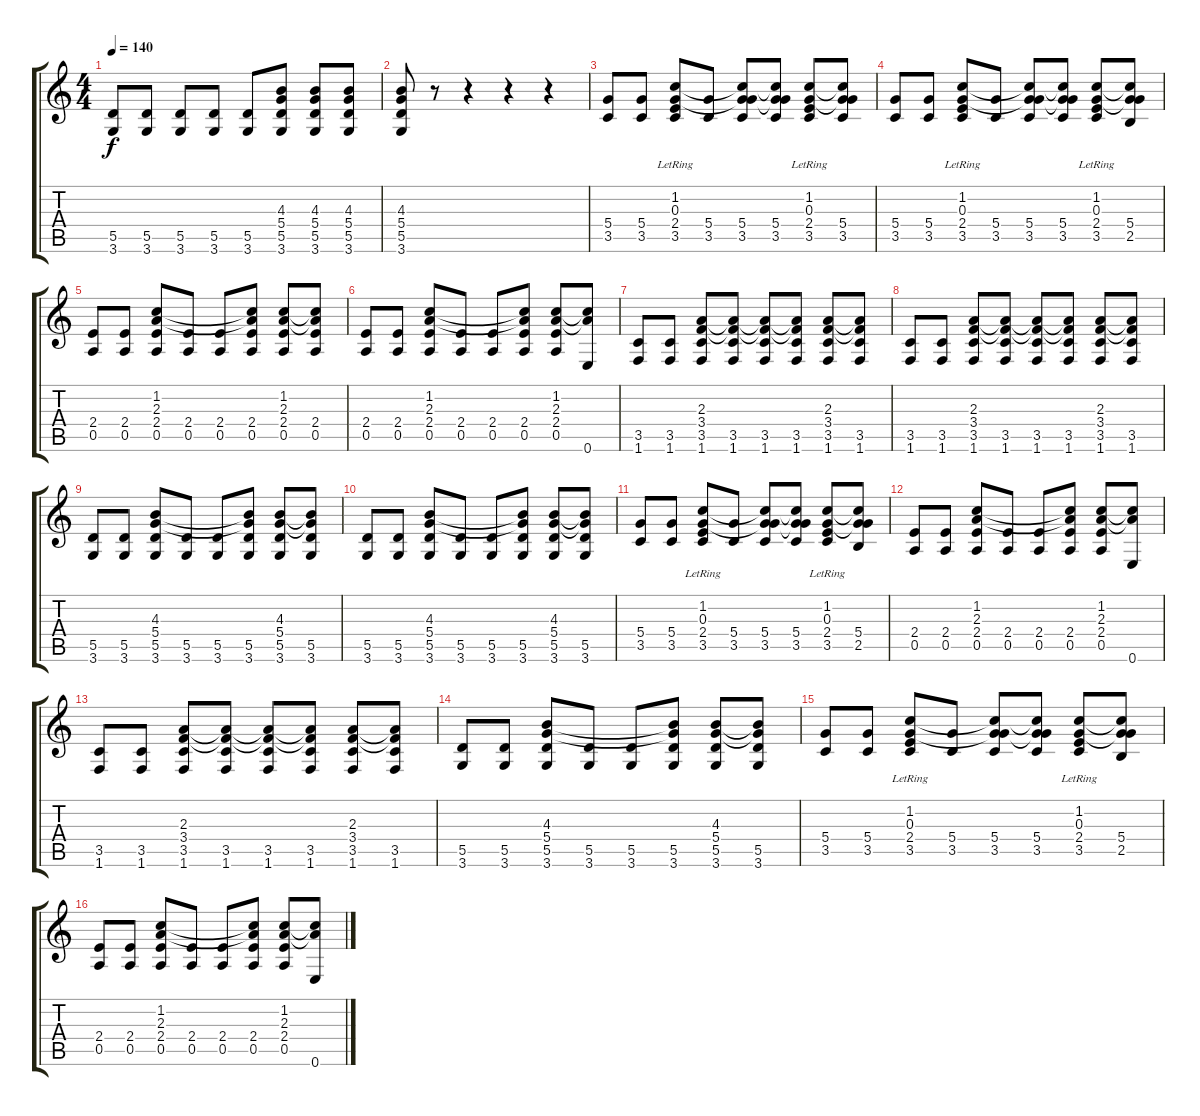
\track "" {instrument electricguitarjazz}
\staff {score tabs}
\tuning (E4 B3 G3 D3 A2 E2) {hide}
\ts (4 4)
\tempo 140
\clef g2
\ks c
(5.5 3.6).8{dy f} (5.5 3.6).8 (5.5 3.6).8 (5.5 3.6).8 (5.5 3.6).8 (4.3 5.4 5.5 3.6).8 (4.3 5.4 5.5 3.6).8 (4.3 5.4 5.5 3.6).8 |
(4.3 5.4 5.5 3.6).8 r.8 r.4 r.4 r.4 |
(5.4 3.5).8 (5.4 3.5).8 (1.2{lr} 0.3{lr} 2.4 3.5).8 (5.4 3.5).8 (1.2{t} 0.3{t} 5.4 3.5).8 (1.2{t} 0.3{t} 5.4 3.5).8 (1.2{lr} 0.3{lr} 2.4 3.5).8 (1.2{t} 0.3{t} 5.4 3.5).8 |
(5.4 3.5).8 (5.4 3.5).8 (1.2{lr} 0.3{lr} 2.4 3.5).8 (5.4 3.5).8 (1.2{t} 0.3{t} 5.4 3.5).8 (1.2{t} 0.3{t} 5.4 3.5).8 (1.2{lr} 0.3{lr} 2.4 3.5).8 (1.2{t} 0.3{t} 5.4 2.5).8 |
(2.4 0.5).8 (2.4 0.5).8 (1.2 2.3 2.4 0.5).8 (2.4 0.5).8 (2.4 0.5).8 (1.2{t} 2.3{t} 2.4 0.5).8 (1.2 2.3 2.4 0.5).8 (1.2{t} 2.3{t} 2.4 0.5).8 |
(2.4 0.5).8 (2.4 0.5).8 (1.2 2.3 2.4 0.5).8 (2.4 0.5).8 (2.4 0.5).8 (1.2{t} 2.3{t} 2.4 0.5).8 (1.2 2.3 2.4 0.5).8 (1.2{t} 2.3{t} 0.6).8 |
(3.5 1.6).8 (3.5 1.6).8 (2.3 3.4 3.5 1.6).8 (2.3{t} 3.4{t} 3.5 1.6).8 (2.3{t} 3.4{t} 3.5 1.6).8 (2.3{t} 3.4{t} 3.5 1.6).8 (2.3 3.4 3.5 1.6).8 (2.3{t} 3.4{t} 3.5 1.6).8 |
(3.5 1.6).8 (3.5 1.6).8 (2.3 3.4 3.5 1.6).8 (2.3{t} 3.4{t} 3.5 1.6).8 (2.3{t} 3.4{t} 3.5 1.6).8 (2.3{t} 3.4{t} 3.5 1.6).8 (2.3 3.4 3.5 1.6).8 (2.3{t} 3.4{t} 3.5 1.6).8 |
(5.5 3.6).8 (5.5 3.6).8 (4.3 5.4 5.5 3.6).8 (5.5 3.6).8 (5.5 3.6).8 (4.3{t} 5.4{t} 5.5 3.6).8 (4.3 5.4 5.5 3.6).8 (4.3{t} 5.4{t} 5.5 3.6).8 |
(5.5 3.6).8 (5.5 3.6).8 (4.3 5.4 5.5 3.6).8 (5.5 3.6).8 (5.5 3.6).8 (4.3{t} 5.4{t} 5.5 3.6).8 (4.3 5.4 5.5 3.6).8 (4.3{t} 5.4{t} 5.5 3.6).8 |
(5.4 3.5).8 (5.4 3.5).8 (1.2{lr} 0.3{lr} 2.4 3.5).8 (5.4 3.5).8 (1.2{t} 0.3{t} 5.4 3.5).8 (1.2{t} 0.3{t} 5.4 3.5).8 (1.2{lr} 0.3{lr} 2.4 3.5).8 (1.2{t} 0.3{t} 5.4 2.5).8 |
(2.4 0.5).8 (2.4 0.5).8 (1.2 2.3 2.4 0.5).8 (2.4 0.5).8 (2.4 0.5).8 (1.2{t} 2.3{t} 2.4 0.5).8 (1.2 2.3 2.4 0.5).8 (1.2{t} 2.3{t} 0.6).8 |
(3.5 1.6).8 (3.5 1.6).8 (2.3 3.4 3.5 1.6).8 (2.3{t} 3.4{t} 3.5 1.6).8 (2.3{t} 3.4{t} 3.5 1.6).8 (2.3{t} 3.4{t} 3.5 1.6).8 (2.3 3.4 3.5 1.6).8 (2.3{t} 3.4{t} 3.5 1.6).8 |
(5.5 3.6).8 (5.5 3.6).8 (4.3 5.4 5.5 3.6).8 (5.5 3.6).8 (5.5 3.6).8 (4.3{t} 5.4{t} 5.5 3.6).8 (4.3 5.4 5.5 3.6).8 (4.3{t} 5.4{t} 5.5 3.6).8 |
(5.4 3.5).8 (5.4 3.5).8 (1.2{lr} 0.3{lr} 2.4 3.5).8 (5.4 3.5).8 (1.2{t} 0.3{t} 5.4 3.5).8 (1.2{t} 0.3{t} 5.4 3.5).8 (1.2{lr} 0.3{lr} 2.4 3.5).8 (1.2{t} 0.3{t} 5.4 2.5).8 |
(2.4 0.5).8 (2.4 0.5).8 (1.2 2.3 2.4 0.5).8 (2.4 0.5).8 (2.4 0.5).8 (1.2{t} 2.3{t} 2.4 0.5).8 (1.2 2.3 2.4 0.5).8 (1.2{t} 2.3{t} 0.6).8
